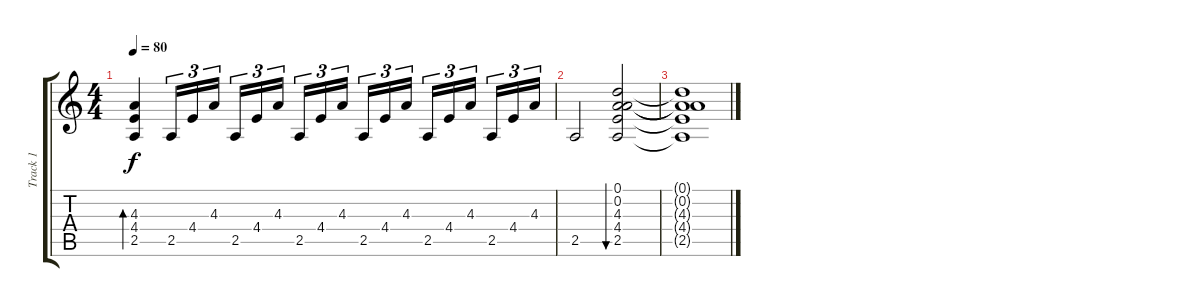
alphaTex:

\track ("Track 1" "Track 1") {instrument acousticguitarsteel}
\staff {score tabs}
\tuning (D4 A3 F3 C3 G2 D2) {hide}
\ts (4 4)
\tempo 80
\clef g2
\ks c
(4.3 4.4 2.5).4{bd 60 dy f} 2.5.16{tu (3 2)} 4.4.16{tu (3 2)} 4.3.16{tu (3 2) beam splitsecondary} 2.5.16{tu (3 2)} 4.4.16{tu (3 2)} 4.3.16{tu (3 2)} 2.5.16{tu (3 2)} 4.4.16{tu (3 2)} 4.3.16{tu (3 2) beam splitsecondary} 2.5.16{tu (3 2)} 4.4.16{tu (3 2)} 4.3.16{tu (3 2)} 2.5.16{tu (3 2)} 4.4.16{tu (3 2)} 4.3.16{tu (3 2) beam splitsecondary} 2.5.16{tu (3 2)} 4.4.16{tu (3 2)} 4.3.16{tu (3 2)} |
2.5.2 (0.1 0.2 4.3 4.4 2.5).2{bu 480} |
(0.1{t} 0.2{t} 4.3{t} 4.4{t} 2.5{t}).1
